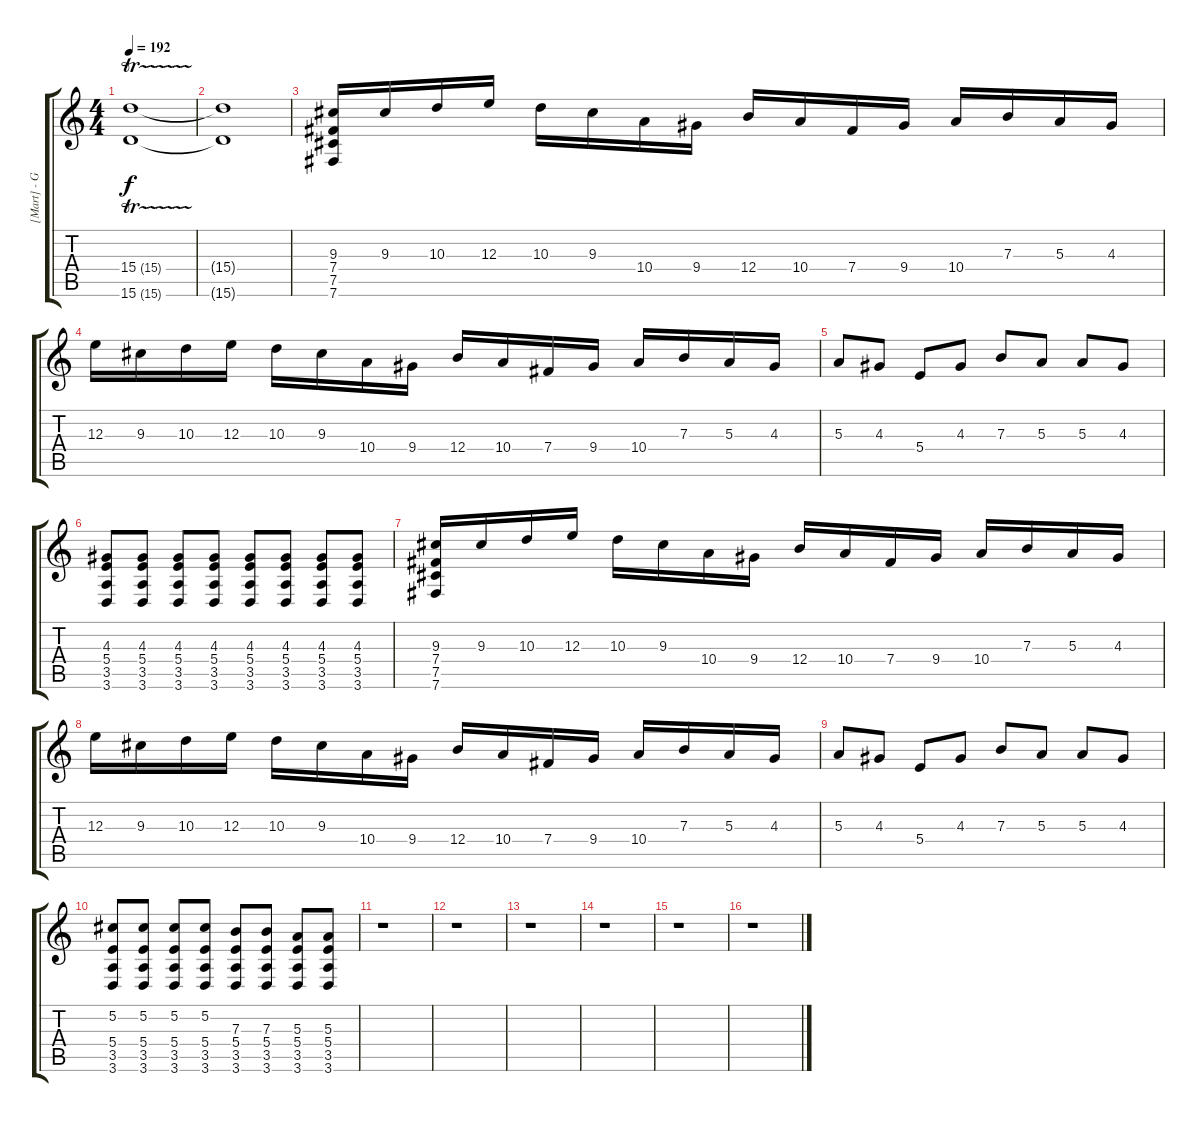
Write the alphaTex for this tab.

\track ("[Mart] - Guitar 2" "[Mart] - G") {instrument acousticguitarsteel}
\staff {score tabs}
\tuning (Db4 Ab3 E3 B2 Gb2 B1) {hide}
\ts (4 4)
\tempo 192
\clef g2
\ks c
(15.4{tr (15 16)} 15.6{tr (15 16)}).1{dy f} |
(15.4{t} 15.6{t}).1 |
(9.3 7.4 7.5 7.6).16{volume 16} 9.3.16 10.3.16 12.3.16 10.3.16 9.3.16 10.4.16 9.4.16 12.4.16 10.4.16 7.4.16 9.4.16 10.4.16 7.3.16 5.3.16 4.3.16 |
12.3.16 9.3.16 10.3.16 12.3.16 10.3.16 9.3.16 10.4.16 9.4.16 12.4.16 10.4.16 7.4.16 9.4.16 10.4.16 7.3.16 5.3.16 4.3.16 |
5.3.8 4.3.8 5.4.8 4.3.8 7.3.8 5.3.8 5.3.8 4.3.8 |
(4.3 5.4 3.5 3.6).8 (4.3 5.4 3.5 3.6).8 (4.3 5.4 3.5 3.6).8 (4.3 5.4 3.5 3.6).8 (4.3 5.4 3.5 3.6).8 (4.3 5.4 3.5 3.6).8 (4.3 5.4 3.5 3.6).8 (4.3 5.4 3.5 3.6).8 |
(9.3 7.4 7.5 7.6).16{balance 8} 9.3.16 10.3.16 12.3.16 10.3.16 9.3.16 10.4.16 9.4.16 12.4.16 10.4.16 7.4.16 9.4.16 10.4.16 7.3.16 5.3.16 4.3.16 |
12.3.16 9.3.16 10.3.16 12.3.16 10.3.16 9.3.16 10.4.16 9.4.16 12.4.16 10.4.16 7.4.16 9.4.16 10.4.16 7.3.16 5.3.16 4.3.16 |
5.3.8 4.3.8 5.4.8 4.3.8 7.3.8 5.3.8 5.3.8 4.3.8 |
(5.2 5.4 3.5 3.6).8 (5.2 5.4 3.5 3.6).8 (5.2 5.4 3.5 3.6).8 (5.2 5.4 3.5 3.6).8 (7.3 5.4 3.5 3.6).8 (7.3 5.4 3.5 3.6).8 (5.3 5.4 3.5 3.6).8 (5.3 5.4 3.5 3.6).8 |
r.1 |
r.1 |
r.1 |
r.1 |
r.1 |
r.1
